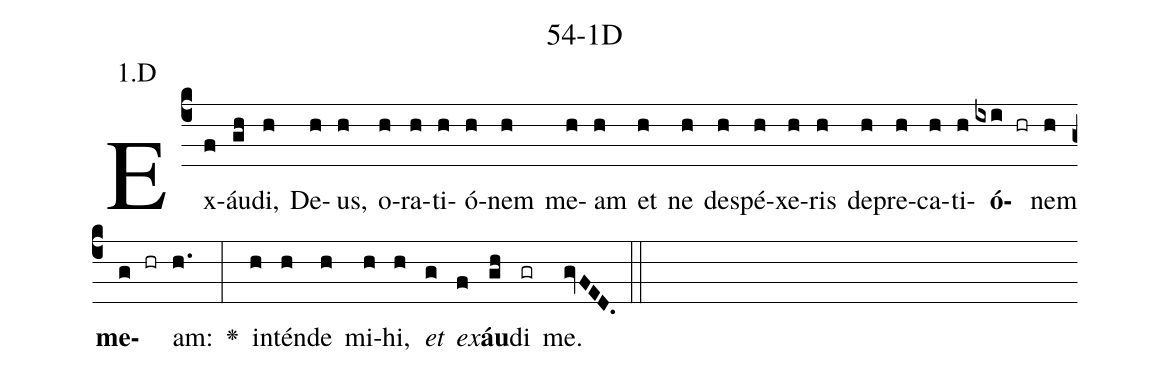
name: 54-1D;
annotation: 1.D;
%%
(c4)Ex(f)áu(gh)di,(h) De(h)us,(h) o(h)ra(h)ti(h)ó(h)nem(h) me(h)am(h) et(h) ne(h) de(h)spé(h)xe(h)ris(h) de(h)pre(h)ca(h)ti(h)<b>ó</b>(ixi hr)nem(h) <b>me</b>(g hr)am:(h.) <v>\greheightstar</v>(:) in(h)tén(h)de(h) mi(h)hi,(h) <i>et</i>(g) <i>ex</i>(f)<b>áu</b>(gh)di(gr) me.(gvFED.) (::)


%E(h) u(h) o(g) u(f) a(gh) e.(gvFED.) (::)
